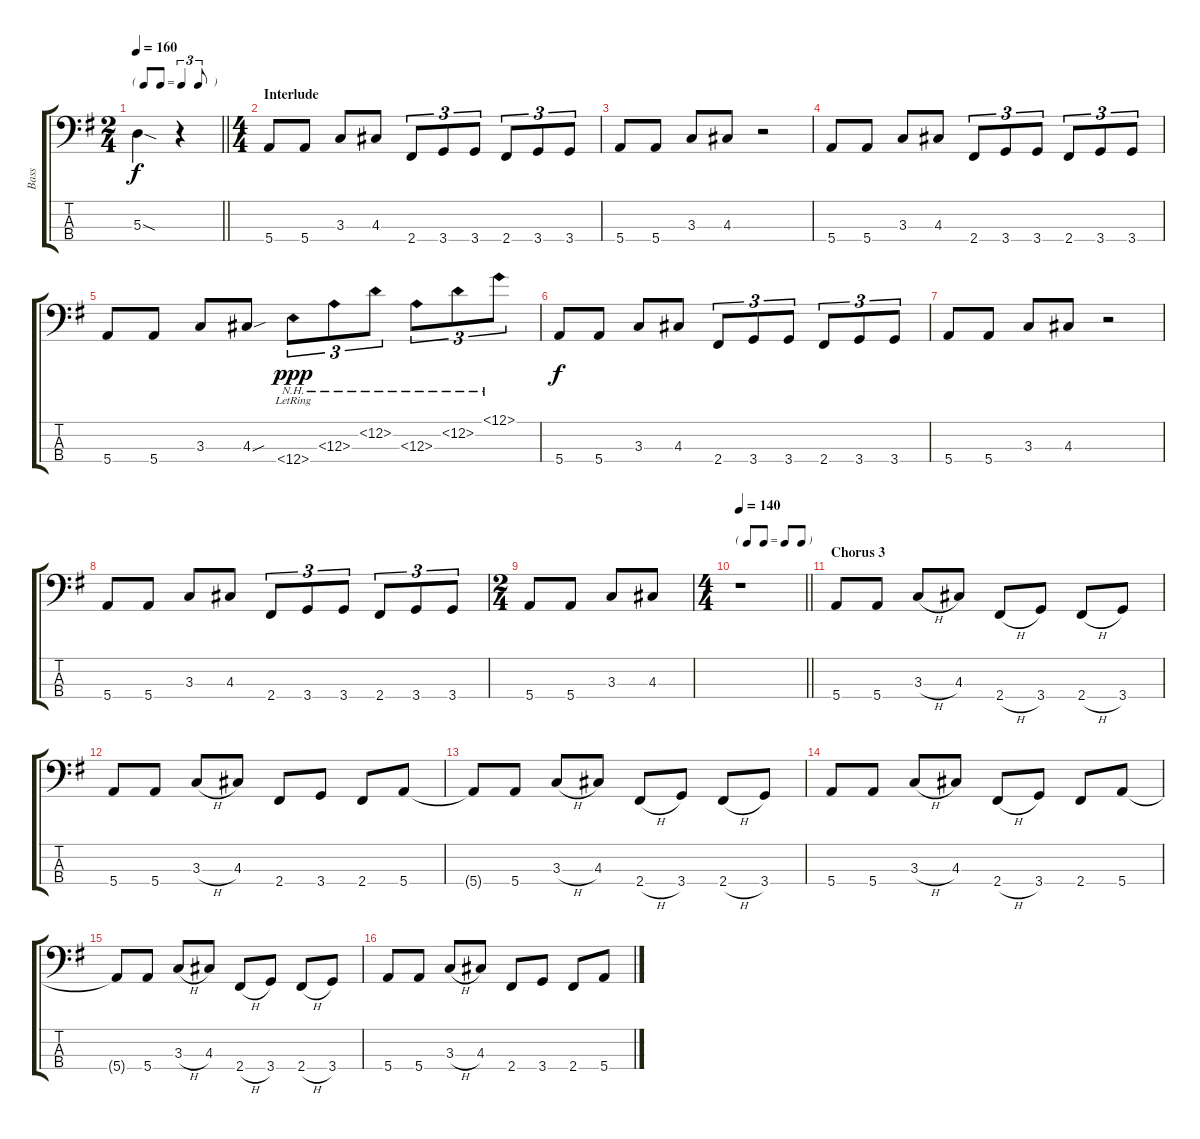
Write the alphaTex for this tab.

\track ("Bass" "Bass") {instrument electricbassfinger}
\staff {score tabs}
\tuning (G2 D2 A1 E1) {hide}
\ts (2 4)
\tf triplet8th
\tempo 60
\tempo 160
\clef f4
\barLineRight lightlight
\ks g
5.3{sod}.4{dy f} r.4 |
\ts (4 4)
\section ("" "Interlude")
5.4.8 5.4.8 3.3.8 4.3.8 2.4.8{tu (3 2)} 3.4.8{tu (3 2)} 3.4.8{tu (3 2)} 2.4.8{tu (3 2)} 3.4.8{tu (3 2)} 3.4.8{tu (3 2)} |
5.4.8 5.4.8 3.3.8 4.3.8 r.2 |
5.4.8 5.4.8 3.3.8 4.3.8 2.4.8{tu (3 2)} 3.4.8{tu (3 2)} 3.4.8{tu (3 2)} 2.4.8{tu (3 2)} 3.4.8{tu (3 2)} 3.4.8{tu (3 2)} |
5.4.8 5.4.8 3.3.8 4.3{sou}.8 12.4{nh lr}.8{tu (3 2) dy ppp} 12.3{nh}.8{tu (3 2)} 12.2{nh}.8{tu (3 2)} 12.3{nh}.8{tu (3 2)} 12.2{nh}.8{tu (3 2)} 12.1{nh}.8{tu (3 2)} |
5.4.8{dy f} 5.4.8 3.3.8 4.3.8 2.4.8{tu (3 2)} 3.4.8{tu (3 2)} 3.4.8{tu (3 2)} 2.4.8{tu (3 2)} 3.4.8{tu (3 2)} 3.4.8{tu (3 2)} |
5.4.8 5.4.8 3.3.8 4.3.8 r.2 |
5.4.8 5.4.8 3.3.8 4.3.8 2.4.8{tu (3 2)} 3.4.8{tu (3 2)} 3.4.8{tu (3 2)} 2.4.8{tu (3 2)} 3.4.8{tu (3 2)} 3.4.8{tu (3 2)} |
\ts (2 4)
5.4.8 5.4.8 3.3.8 4.3.8 |
\ts (4 4)
\tf none
\tempo 140
\barLineRight lightlight
r.1 |
\section ("" "Chorus 3")
5.4.8 5.4.8 3.3{h}.8 4.3.8 2.4{h}.8 3.4.8 2.4{h}.8 3.4.8 |
5.4.8 5.4.8 3.3{h}.8 4.3.8 2.4.8 3.4.8 2.4.8 5.4.8 |
5.4{t}.8 5.4.8 3.3{h}.8 4.3.8 2.4{h}.8 3.4.8 2.4{h}.8 3.4.8 |
5.4.8 5.4.8 3.3{h}.8 4.3.8 2.4{h}.8 3.4.8 2.4.8 5.4.8 |
5.4{t}.8 5.4.8 3.3{h}.8 4.3.8 2.4{h}.8 3.4.8 2.4{h}.8 3.4.8 |
5.4.8 5.4.8 3.3{h}.8 4.3.8 2.4.8 3.4.8 2.4.8 5.4.8
